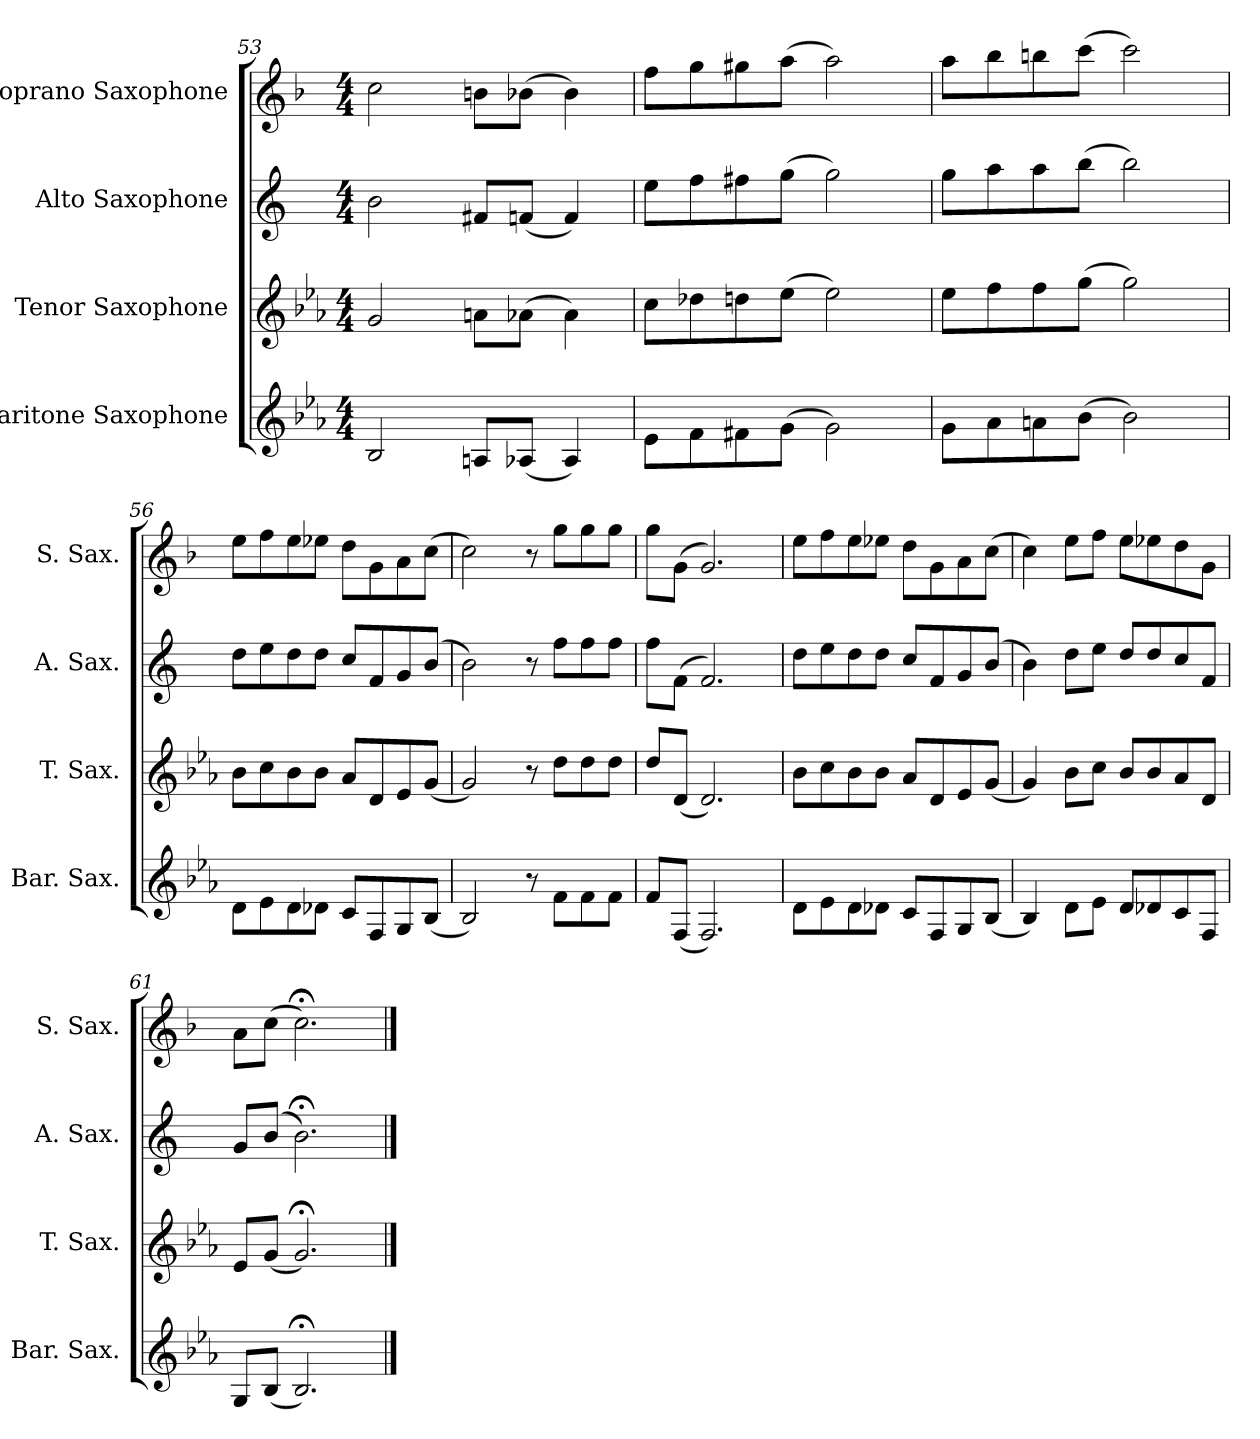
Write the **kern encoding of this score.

**kern	**kern	**kern	**kern
*part4	*part3	*part2	*part1
*staff4	*staff3	*staff2	*staff1
*I"Baritone Saxophone	*I"Tenor Saxophone	*I"Alto Saxophone	*I"Soprano Saxophone
*I'Bar. Sax.	*I'T. Sax.	*I'A. Sax.	*I'S. Sax.
*clefG2	*clefG2	*clefG2	*clefG2
*ITrd12c21	*ITrd8c14	*ITrd5c9	*ITrd1c2
*k[b-e-a-]	*k[b-e-a-]	*k[b-e-a-]	*k[b-e-a-]
*M4/4	*M4/4	*M4/4	*M4/4
=53	=53	=53	=53
2BB-/	2G/	2d\	2b-\
8AAn/L	8An\L	8An/L	8an\L
(8AA-X/J	(8A-X\J	(8A-X/J	(8a-X\J
4AA-/)	4A-\)	4A-/)	4a-\)
!!LO:LB:g=z
=54	=54	=54	=54
8E-\L	8c\L	8g\L	8ee-\L
8F\	8d-X\	8a-\	8ff\
8F#X\	8dn\	8an\	8ff#X\
(8G\J	(8e-\J	(8b-\J	(8gg\J
2G\)	2e-\)	2b-\)	2gg\)
=55	=55	=55	=55
8G\L	8e-\L	8b-\L	8gg\L
8A-\	8f\	8cc\	8aa-\
8An\	8f\	8cc\	8aan\
(8B-\J	(8g\J	(8dd\J	(8bb-\J
2B-\)	2g\)	2dd\)	2bb-\)
=56	=56	=56	=56
8D\L	8B-\L	8f\L	8dd\L
8E-\	8c\	8g\	8ee-\
8D\	8B-\	8f\	8dd\
8D-X\J	8B-\J	8f\J	8dd-X\J
8C/L	8A-/L	8e-/L	8cc\L
8FF/	8D/	8A-/	8f\
8GG/	8E-/	8B-/	8g\
(8BB-/J	(8G/J	(8d/J	(8b-\J
=57	=57	=57	=57
2BB-/)	2G/)	2d\)	2b-\)
8r	8r	8r	8r
8F\L	8d\L	8a-\L	8ff\L
8F\	8d\	8a-\	8ff\
8F\J	8d\J	8a-\J	8ff\J
=58	=58	=58	=58
8F/L	8d/L	8a-\L	8ff\L
(8FF/J	(8D/J	(8A-\J	(8f\J
2.FF/)	2.D/)	2.A-/)	2.f/)
!!LO:PB:g=z
=59	=59	=59	=59
8D\L	8B-\L	8f\L	8dd\L
8E-\	8c\	8g\	8ee-\
8D\	8B-\	8f\	8dd\
8D-X\J	8B-\J	8f\J	8dd-X\J
8C/L	8A-/L	8e-/L	8cc\L
8FF/	8D/	8A-/	8f\
8GG/	8E-/	8B-/	8g\
(8BB-/J	(8G/J	(8d/J	(8b-\J
=60	=60	=60	=60
4BB-/)	4G/)	4d\)	4b-\)
8D\L	8B-\L	8f\L	8dd\L
8E-\J	8c\J	8g\J	8ee-\J
8D/L	8B-/L	8f/L	8dd\L
8D-X/	8B-/	8f/	8dd-X\
8C/	8A-/	8e-/	8cc\
8FF/J	8D/J	8A-/J	8f\J
=61	=61	=61	=61
8GG/L	8E-/L	8B-/L	8g\L
(8BB-/J	(8G/J	(8d/J	(8b-\J
2.BB-;</)	2.G;</)	2.d;<\)	2.b-;<\)
==	==	==	==
*-	*-	*-	*-
